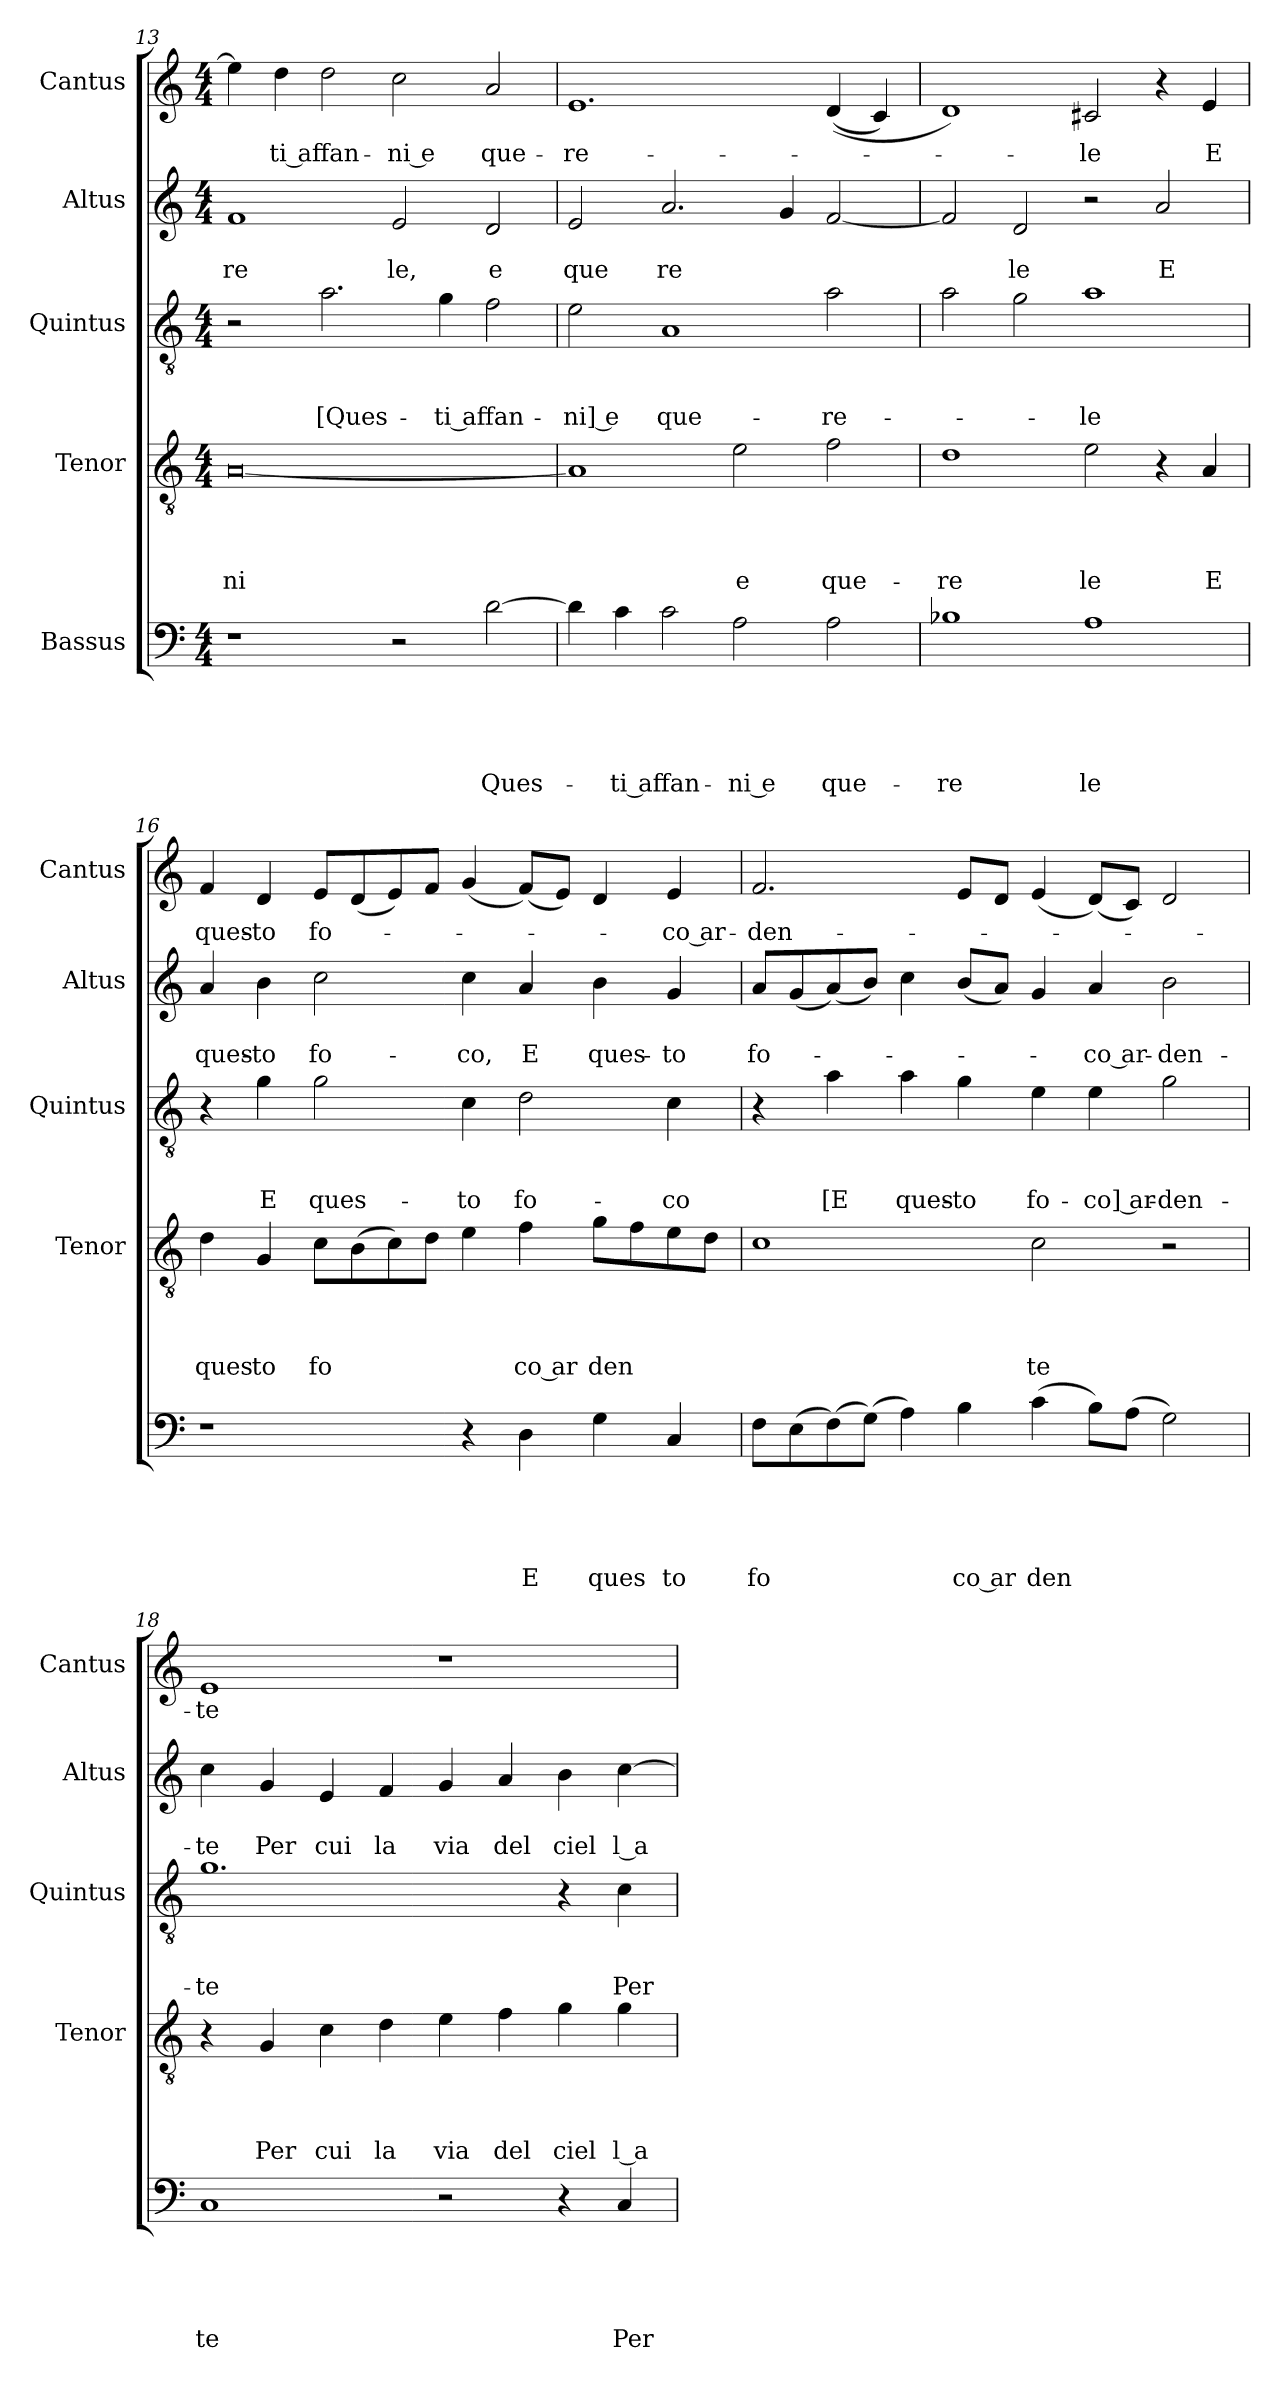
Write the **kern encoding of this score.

**kern	**text	**text	**text	**text	**text	**kern	**text	**text	**text	**text	**kern	**text	**text	**text	**kern	**text	**text	**kern	**text
*part5	*part5	*part5	*part5	*part5	*part5	*part4	*part4	*part4	*part4	*part4	*part3	*part3	*part3	*part3	*part2	*part2	*part2	*part1	*part1
*staff5	*staff5	*staff5	*staff5	*staff5	*staff5	*staff4	*staff4	*staff4	*staff4	*staff4	*staff3	*staff3	*staff3	*staff3	*staff2	*staff2	*staff2	*staff1	*staff1
*I"Bassus	*	*	*	*	*	*I"Tenor	*	*	*	*	*I"Quintus	*	*	*	*I"Altus	*	*	*I"Cantus	*
*	*	*	*	*	*	*I'Tenor	*	*	*	*	*I'Quintus	*	*	*	*I'Altus	*	*	*I'Cantus	*
*clefF4	*	*	*	*	*	*clefGv2	*	*	*	*	*clefGv2	*	*	*	*clefG2	*	*	*clefG2	*
*k[]	*	*	*	*	*	*k[]	*	*	*	*	*k[]	*	*	*	*k[]	*	*	*k[]	*
*C:	*	*	*	*	*	*C:	*	*	*	*	*C:	*	*	*	*C:	*	*	*C:	*
*M4/4	*	*	*	*	*	*M4/4	*	*	*	*	*M4/4	*	*	*	*M4/4	*	*	*M4/4	*
=13	=13	=13	=13	=13	=13	=13	=13	=13	=13	=13	=13	=13	=13	=13	=13	=13	=13	=13	=13
!	!	!	!	!	!	!	!	!	!	!LO:LY:b	!	!	!	!	!	!	!LO:LY:b	!	!
1r	.	.	.	.	.	[<0A	.	.	.	-ni	2r	.	.	.	1f	.	re	4ee\]	.
!	!	!	!	!	!	!	!	!	!	!	!	!	!	!	!	!	!	!	!LO:LY:b:rj
.	.	.	.	.	.	.	.	.	.	.	.	.	.	.	.	.	.	4dd\	-ti affan-
!	!	!	!	!	!	!	!	!	!	!	!	!	!	!LO:LY:b	!	!	!	!	!
.	.	.	.	.	.	.	.	.	.	.	2.a\	.	.	[Ques-	.	.	.	2dd\	.
!	!	!	!	!	!	!	!	!	!	!	!	!	!	!	!	!	!LO:LY:b	!	!LO:LY:b:rj
2r	.	.	.	.	.	.	.	.	.	.	.	.	.	.	2e/	.	le,	2cc\	-ni e
!	!	!	!	!	!	!	!	!	!	!	!	!	!	!LO:LY:b:rj	!	!	!	!	!
.	.	.	.	.	.	.	.	.	.	.	4g\	.	.	-ti affan-	.	.	.	.	.
!	!	!	!	!	!LO:LY:b	!	!	!	!	!	!	!	!	!	!	!	!LO:LY:b	!	!LO:LY:b
[>2d\	.	.	.	.	Ques-	.	.	.	.	.	2f\	.	.	.	2d/	.	e	2a/	que-
=14	=14	=14	=14	=14	=14	=14	=14	=14	=14	=14	=14	=14	=14	=14	=14	=14	=14	=14	=14
!	!	!	!	!	!	!	!	!	!	!	!	!	!	!LO:LY:b:rj	!	!	!LO:LY:b	!	!LO:LY:b
4d\]	.	.	.	.	.	1A]	.	.	.	.	2e\	.	.	-ni] e	2e/	.	que	1.e	-re-
!	!	!	!	!	!LO:LY:b:rj	!	!	!	!	!	!	!	!	!	!	!	!	!	!
4c\	.	.	.	.	-ti affan-	.	.	.	.	.	.	.	.	.	.	.	.	.	.
!	!	!	!	!	!	!	!	!	!	!	!	!	!	!LO:LY:b	!	!	!LO:LY:b	!	!
2c\	.	.	.	.	.	.	.	.	.	.	1A	.	.	que-	2.a/	.	re	.	.
!	!	!	!	!	!LO:LY:b:rj	!	!	!	!	!LO:LY:b	!	!	!	!	!	!	!	!	!
2A\	.	.	.	.	-ni e	2e\	.	.	.	e	.	.	.	.	.	.	.	.	.
.	.	.	.	.	.	.	.	.	.	.	.	.	.	.	4g/	.	.	.	.
!	!	!	!	!	!LO:LY:b	!	!	!	!	!LO:LY:b	!	!	!	!LO:LY:b	!	!	!	!	!
2A\	.	.	.	.	que-	2f\	.	.	.	que-	2a\	.	.	-re-	[<2f/	.	.	(<(<4d/	.
.	.	.	.	.	.	.	.	.	.	.	.	.	.	.	.	.	.	4c/)	.
!!LO:LB:g=z
=15	=15	=15	=15	=15	=15	=15	=15	=15	=15	=15	=15	=15	=15	=15	=15	=15	=15	=15	=15
!	!	!	!	!	!LO:LY:b	!	!	!	!	!LO:LY:b	!	!	!	!	!	!	!	!	!
1B-X	.	.	.	.	-re	1d	.	.	.	-re	2a\	.	.	.	2f/]	.	.	1d)	.
!	!	!	!	!	!	!	!	!	!	!	!	!	!	!	!	!	!LO:LY:b	!	!
.	.	.	.	.	.	.	.	.	.	.	2g\	.	.	.	2d/	.	le	.	.
!	!	!	!	!	!LO:LY:b	!	!	!	!	!LO:LY:b	!	!	!	!LO:LY:b	!	!	!	!	!LO:LY:b
1A	.	.	.	.	le	2e\	.	.	.	le	1a	.	.	-le	2r	.	.	2c#X/	-le
!	!	!	!	!	!	!	!	!	!	!	!	!	!	!	!	!	!LO:LY:b	!	!
.	.	.	.	.	.	4r	.	.	.	.	.	.	.	.	2a/	.	E	4r	.
!	!	!	!	!	!	!	!	!	!	!LO:LY:b	!	!	!	!	!	!	!	!	!LO:LY:b
.	.	.	.	.	.	4A/	.	.	.	E	.	.	.	.	.	.	.	4e/	E
=16	=16	=16	=16	=16	=16	=16	=16	=16	=16	=16	=16	=16	=16	=16	=16	=16	=16	=16	=16
!	!	!	!	!	!	!	!	!	!	!LO:LY:b	!	!	!	!	!	!	!LO:LY:b	!	!LO:LY:b
1r	.	.	.	.	.	4d\	.	.	.	ques	4r	.	.	.	4a/	.	ques-	4f/	ques-
!	!	!	!	!	!	!	!	!	!	!LO:LY:b	!	!	!	!LO:LY:b	!	!	!LO:LY:b	!	!LO:LY:b
.	.	.	.	.	.	4G/	.	.	.	to	4g\	.	.	E	4b\	.	-to	4d/	-to
!	!	!	!	!	!	!	!	!	!	!LO:LY:b	!	!	!	!LO:LY:b	!	!	!LO:LY:b	!	!LO:LY:b
.	.	.	.	.	.	8c\L	.	.	.	fo	2g\	.	.	ques-	2cc\	.	fo-	8e/L	fo-
.	.	.	.	.	.	(>8B\	.	.	.	.	.	.	.	.	.	.	.	(<8d/	.
.	.	.	.	.	.	8c\)	.	.	.	.	.	.	.	.	.	.	.	8e/)	.
.	.	.	.	.	.	8d\J	.	.	.	.	.	.	.	.	.	.	.	8f/J	.
!	!	!	!	!	!	!	!	!	!	!	!	!	!	!LO:LY:b	!	!	!LO:LY:b	!	!
4r	.	.	.	.	.	4e\	.	.	.	.	4c\	.	.	-to	4cc\	.	-co,	(<4g/	.
!	!	!	!	!	!LO:LY:b	!	!	!	!	!LO:LY:b:rj	!	!	!	!LO:LY:b	!	!	!LO:LY:b	!	!
4D\	.	.	.	.	E	4f\	.	.	.	co ar	2d\	.	.	fo-	4a/	.	E	(<8f/L)	.
.	.	.	.	.	.	.	.	.	.	.	.	.	.	.	.	.	.	8e/J)	.
!	!	!	!	!	!LO:LY:b	!	!	!	!	!LO:LY:b	!	!	!	!	!	!	!LO:LY:b	!	!
4G\	.	.	.	.	ques	8g\L	.	.	.	den	.	.	.	.	4b\	.	ques-	4d/	.
.	.	.	.	.	.	8f\	.	.	.	.	.	.	.	.	.	.	.	.	.
!	!	!	!	!	!LO:LY:b	!	!	!	!	!	!	!	!	!LO:LY:b	!	!	!LO:LY:b	!	!LO:LY:b:rj
4C/	.	.	.	.	to	8e\	.	.	.	.	4c\	.	.	-co	4g/	.	-to	4e/	-co ar-
.	.	.	.	.	.	8d\J	.	.	.	.	.	.	.	.	.	.	.	.	.
=17	=17	=17	=17	=17	=17	=17	=17	=17	=17	=17	=17	=17	=17	=17	=17	=17	=17	=17	=17
!	!	!	!	!	!LO:LY:b	!	!	!	!	!	!	!	!	!	!	!	!LO:LY:b	!	!LO:LY:b
8F\L	.	.	.	.	fo	1c	.	.	.	.	4r	.	.	.	8a/L	.	fo-	2.f/	-den-
(>8E\	.	.	.	.	.	.	.	.	.	.	.	.	.	.	(>8g/	.	.	.	.
!	!	!	!	!	!	!	!	!	!	!	!	!	!	!LO:LY:b	!	!	!	!	!
(>8F\)	.	.	.	.	.	.	.	.	.	.	4a\	.	.	[E	(>8a/)	.	.	.	.
(>8G\J)	.	.	.	.	.	.	.	.	.	.	.	.	.	.	8b/J)	.	.	.	.
!	!	!	!	!	!	!	!	!	!	!	!	!	!	!LO:LY:b	!	!	!	!	!
4A\)	.	.	.	.	.	.	.	.	.	.	4a\	.	.	ques-	4cc\	.	.	.	.
!	!	!	!	!	!LO:LY:b:rj	!	!	!	!	!	!	!	!	!LO:LY:b	!	!	!	!	!
4B\	.	.	.	.	co ar	.	.	.	.	.	4g\	.	.	-to	(>8b/L	.	.	8e/L	.
.	.	.	.	.	.	.	.	.	.	.	.	.	.	.	8a/J)	.	.	8d/J	.
!	!	!	!	!	!LO:LY:b	!	!	!	!	!LO:LY:b	!	!	!	!LO:LY:b	!	!	!	!	!
(>4c\	.	.	.	.	den	2c\	.	.	.	te	4e\	.	.	fo-	4g/	.	.	(<4e/	.
!	!	!	!	!	!	!	!	!	!	!	!	!	!	!LO:LY:b:rj	!	!	!LO:LY:b:rj	!	!
8B\L)	.	.	.	.	.	.	.	.	.	.	4e\	.	.	-co] ar-	4a/	.	-co ar-	(<8d/L)	.
(>8A\J	.	.	.	.	.	.	.	.	.	.	.	.	.	.	.	.	.	8c/J)	.
!	!	!	!	!	!	!	!	!	!	!	!	!	!	!LO:LY:b	!	!	!LO:LY:b	!	!
2G\)	.	.	.	.	.	2r	.	.	.	.	2g\	.	.	-den-	2b\	.	-den-	2d/	.
!!LO:PB:g=z
=18	=18	=18	=18	=18	=18	=18	=18	=18	=18	=18	=18	=18	=18	=18	=18	=18	=18	=18	=18
!	!	!	!	!	!LO:LY:b	!	!	!	!	!	!	!	!	!LO:LY:b	!	!	!LO:LY:b	!	!LO:LY:b
1C	.	.	.	.	te	4r	.	.	.	.	1.g	.	.	-te	4cc\	.	-te	1e	-te
!	!	!	!	!	!	!	!	!	!	!LO:LY:b	!	!	!	!	!	!	!LO:LY:b	!	!
.	.	.	.	.	.	4G/	.	.	.	Per	.	.	.	.	4g/	.	Per	.	.
!	!	!	!	!	!	!	!	!	!	!LO:LY:b	!	!	!	!	!	!	!LO:LY:b	!	!
.	.	.	.	.	.	4c\	.	.	.	cui	.	.	.	.	4e/	.	cui	.	.
!	!	!	!	!	!	!	!	!	!	!LO:LY:b	!	!	!	!	!	!	!LO:LY:b	!	!
.	.	.	.	.	.	4d\	.	.	.	la	.	.	.	.	4f/	.	la	.	.
!	!	!	!	!	!	!	!	!	!	!LO:LY:b	!	!	!	!	!	!	!LO:LY:b	!	!
2r	.	.	.	.	.	4e\	.	.	.	via	.	.	.	.	4g/	.	via	1r	.
!	!	!	!	!	!	!	!	!	!	!LO:LY:b	!	!	!	!	!	!	!LO:LY:b	!	!
.	.	.	.	.	.	4f\	.	.	.	del	.	.	.	.	4a/	.	del	.	.
!	!	!	!	!	!	!	!	!	!	!LO:LY:b	!	!	!	!	!	!	!LO:LY:b	!	!
4r	.	.	.	.	.	4g\	.	.	.	ciel	4r	.	.	.	4b\	.	ciel	.	.
!	!	!	!	!	!LO:LY:b	!	!	!	!	!LO:LY:b:rj	!	!	!	!LO:LY:b	!	!	!LO:LY:b:rj	!	!
4C/	.	.	.	.	Per	4g\	.	.	.	l a	4c\	.	.	Per	[>4cc\	.	l a-	.	.
=	=	=	=	=	=	=	=	=	=	=	=	=	=	=	=	=	=	=	=
*-	*-	*-	*-	*-	*-	*-	*-	*-	*-	*-	*-	*-	*-	*-	*-	*-	*-	*-	*-
